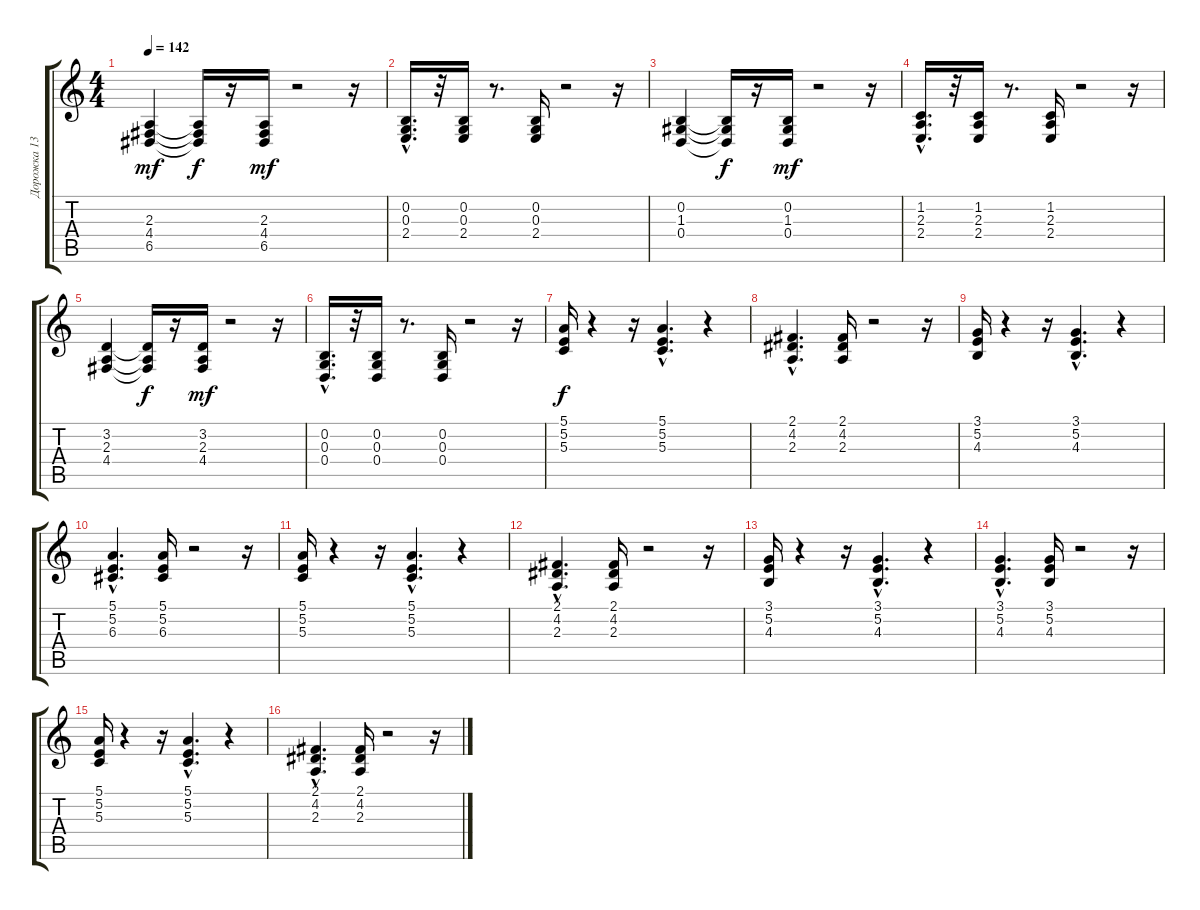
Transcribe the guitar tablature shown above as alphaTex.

\track ("Дорожка 13" "Дорожка 13") {instrument acousticgrandpiano}
\staff {score tabs}
\tuning (E4 B3 G3 D3 A2 E2) {hide}
\ts (4 4)
\tempo 142
\clef g2
\ks c
(2.3 4.4 6.5).4{dy mf} (2.3{t} 4.4{t} 6.5{t}).16{dy f} r.16 (2.3 4.4 6.5).16{dy mf} r.2 r.16 |
(0.2{hac} 0.3{hac} 2.4{hac}).16{d} r.32 (0.2 0.3 2.4).16 r.8{d} (0.2 0.3 2.4).16 r.2 r.16 |
(0.2 1.3 0.4).4 (0.2{t} 1.3{t} 0.4{t}).16{dy f} r.16 (0.2 1.3 0.4).16{dy mf} r.2 r.16 |
(1.2{hac} 2.3{hac} 2.4{hac}).16{d} r.32 (1.2 2.3 2.4).16 r.8{d} (1.2 2.3 2.4).16 r.2 r.16 |
(3.2 2.3 4.4).4 (3.2{t} 2.3{t} 4.4{t}).16{dy f} r.16 (3.2 2.3 4.4).16{dy mf} r.2 r.16 |
(0.2{hac} 0.3{hac} 0.4{hac}).16{d} r.32 (0.2 0.3 0.4).16 r.8{d} (0.2 0.3 0.4).16 r.2 r.16 |
(5.1 5.2 5.3).16{dy f volume 5} r.4 r.16 (5.1{hac} 5.2{hac} 5.3{hac}).4{d} r.4 |
(2.1{hac} 4.2{hac} 2.3{hac}).4{d} (2.1 4.2 2.3).16 r.2 r.16 |
(3.1 5.2 4.3).16 r.4 r.16 (3.1{hac} 5.2{hac} 4.3{hac}).4{d} r.4 |
(5.1{hac} 5.2{hac} 6.3{hac}).4{d} (5.1 5.2 6.3).16 r.2 r.16 |
(5.1 5.2 5.3).16 r.4 r.16 (5.1{hac} 5.2{hac} 5.3{hac}).4{d} r.4 |
(2.1{hac} 4.2{hac} 2.3{hac}).4{d} (2.1 4.2 2.3).16 r.2 r.16 |
(3.1 5.2 4.3).16 r.4 r.16 (3.1{hac} 5.2{hac} 4.3{hac}).4{d} r.4 |
(3.1{hac} 5.2{hac} 4.3{hac}).4{d} (3.1 5.2 4.3).16 r.2 r.16 |
(5.1 5.2 5.3).16 r.4 r.16 (5.1{hac} 5.2{hac} 5.3{hac}).4{d} r.4 |
(2.1{hac} 4.2{hac} 2.3{hac}).4{d} (2.1 4.2 2.3).16 r.2 r.16
